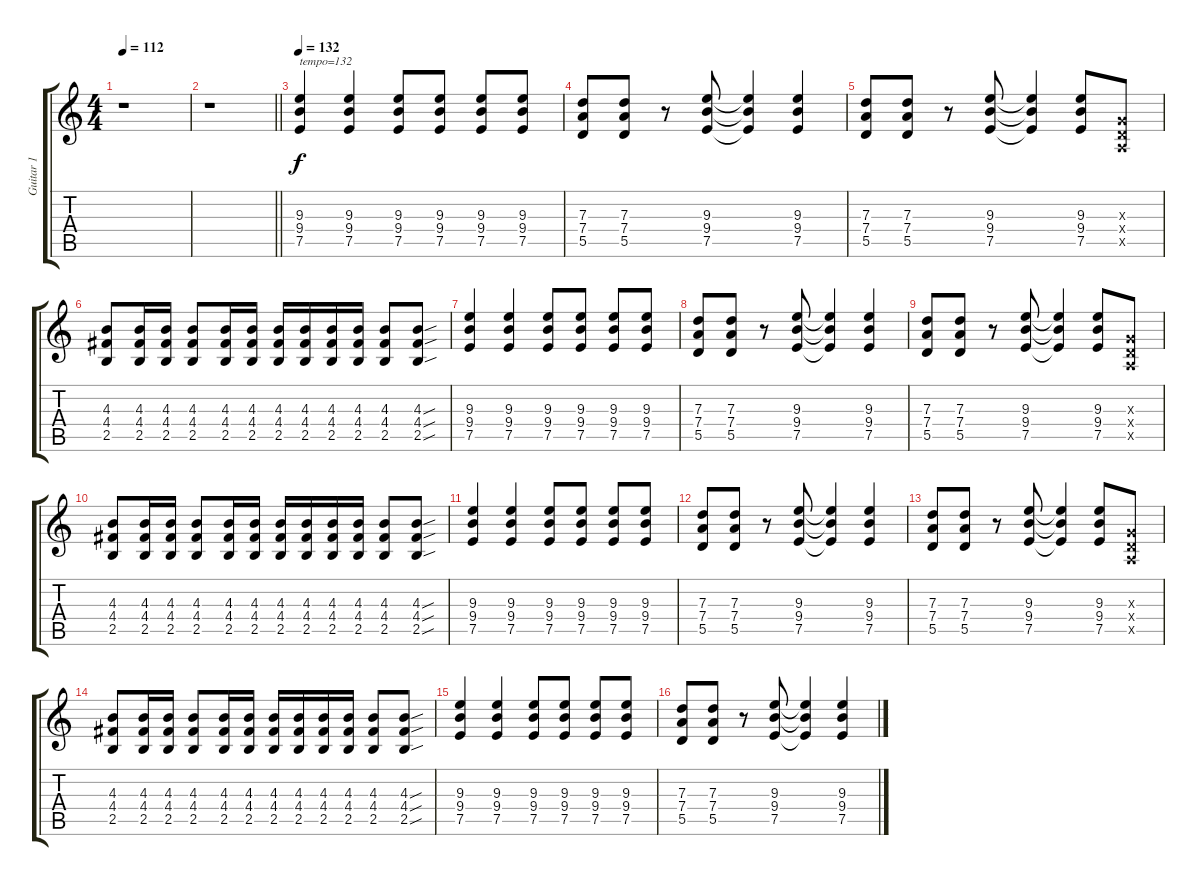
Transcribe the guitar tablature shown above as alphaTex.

\track ("Guitar 1" "Guitar 1") {instrument electricguitarclean}
\staff {score tabs}
\tuning (E4 B3 G3 D3 A2 E2) {hide}
\ts (4 4)
\tempo 112
\clef g2
\ks c
r.1{dy f} |
\barLineRight lightlight
r.1 |
\tempo 132
(9.3 9.4 7.5).4{txt "tempo=132"} (9.3 9.4 7.5).4 (9.3 9.4 7.5).8 (9.3 9.4 7.5).8 (9.3 9.4 7.5).8 (9.3 9.4 7.5).8 |
(7.3 7.4 5.5).8 (7.3 7.4 5.5).8 r.8 (9.3 9.4 7.5).8 (9.3{t} 9.4{t} 7.5{t}).4 (9.3 9.4 7.5).4 |
(7.3 7.4 5.5).8 (7.3 7.4 5.5).8 r.8 (9.3 9.4 7.5).8 (9.3{t} 9.4{t} 7.5{t}).4 (9.3 9.4 7.5).8 (0.3{x} 0.4{x} 0.5{x}).8 |
(4.3 4.4 2.5).8 (4.3 4.4 2.5).16 (4.3 4.4 2.5).16 (4.3 4.4 2.5).8 (4.3 4.4 2.5).16 (4.3 4.4 2.5).16 (4.3 4.4 2.5).16 (4.3 4.4 2.5).16 (4.3 4.4 2.5).16 (4.3 4.4 2.5).16 (4.3 4.4 2.5).8 (4.3{sou} 4.4{sou} 2.5{sou}).8 |
(9.3 9.4 7.5).4 (9.3 9.4 7.5).4 (9.3 9.4 7.5).8 (9.3 9.4 7.5).8 (9.3 9.4 7.5).8 (9.3 9.4 7.5).8 |
(7.3 7.4 5.5).8 (7.3 7.4 5.5).8 r.8 (9.3 9.4 7.5).8 (9.3{t} 9.4{t} 7.5{t}).4 (9.3 9.4 7.5).4 |
(7.3 7.4 5.5).8 (7.3 7.4 5.5).8 r.8 (9.3 9.4 7.5).8 (9.3{t} 9.4{t} 7.5{t}).4 (9.3 9.4 7.5).8 (0.3{x} 0.4{x} 0.5{x}).8 |
(4.3 4.4 2.5).8 (4.3 4.4 2.5).16 (4.3 4.4 2.5).16 (4.3 4.4 2.5).8 (4.3 4.4 2.5).16 (4.3 4.4 2.5).16 (4.3 4.4 2.5).16 (4.3 4.4 2.5).16 (4.3 4.4 2.5).16 (4.3 4.4 2.5).16 (4.3 4.4 2.5).8 (4.3{sou} 4.4{sou} 2.5{sou}).8 |
(9.3 9.4 7.5).4 (9.3 9.4 7.5).4 (9.3 9.4 7.5).8 (9.3 9.4 7.5).8 (9.3 9.4 7.5).8 (9.3 9.4 7.5).8 |
(7.3 7.4 5.5).8 (7.3 7.4 5.5).8 r.8 (9.3 9.4 7.5).8 (9.3{t} 9.4{t} 7.5{t}).4 (9.3 9.4 7.5).4 |
(7.3 7.4 5.5).8 (7.3 7.4 5.5).8 r.8 (9.3 9.4 7.5).8 (9.3{t} 9.4{t} 7.5{t}).4 (9.3 9.4 7.5).8 (0.3{x} 0.4{x} 0.5{x}).8 |
(4.3 4.4 2.5).8 (4.3 4.4 2.5).16 (4.3 4.4 2.5).16 (4.3 4.4 2.5).8 (4.3 4.4 2.5).16 (4.3 4.4 2.5).16 (4.3 4.4 2.5).16 (4.3 4.4 2.5).16 (4.3 4.4 2.5).16 (4.3 4.4 2.5).16 (4.3 4.4 2.5).8 (4.3{sou} 4.4{sou} 2.5{sou}).8 |
(9.3 9.4 7.5).4 (9.3 9.4 7.5).4 (9.3 9.4 7.5).8 (9.3 9.4 7.5).8 (9.3 9.4 7.5).8 (9.3 9.4 7.5).8 |
(7.3 7.4 5.5).8 (7.3 7.4 5.5).8 r.8 (9.3 9.4 7.5).8 (9.3{t} 9.4{t} 7.5{t}).4 (9.3 9.4 7.5).4
